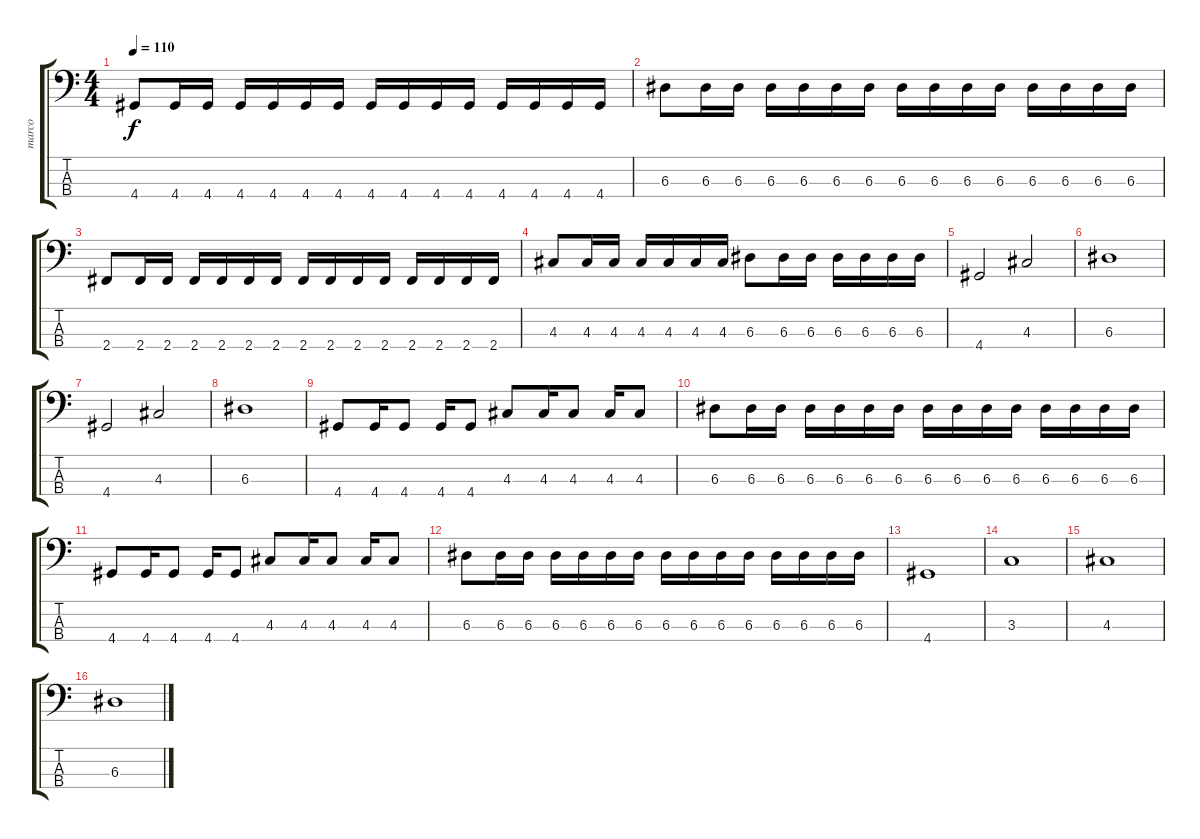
\track ("marco" "marco") {instrument electricbassfinger}
\staff {score tabs}
\tuning (G2 D2 A1 E1) {hide}
\ts (4 4)
\tempo 110
\clef f4
\ks c
4.4.8{dy f} 4.4.16 4.4.16 4.4.16 4.4.16 4.4.16 4.4.16 4.4.16 4.4.16 4.4.16 4.4.16 4.4.16 4.4.16 4.4.16 4.4.16 |
6.3.8 6.3.16 6.3.16 6.3.16 6.3.16 6.3.16 6.3.16 6.3.16 6.3.16 6.3.16 6.3.16 6.3.16 6.3.16 6.3.16 6.3.16 |
2.4.8 2.4.16 2.4.16 2.4.16 2.4.16 2.4.16 2.4.16 2.4.16 2.4.16 2.4.16 2.4.16 2.4.16 2.4.16 2.4.16 2.4.16 |
4.3.8 4.3.16 4.3.16 4.3.16 4.3.16 4.3.16 4.3.16 6.3.8 6.3.16 6.3.16 6.3.16 6.3.16 6.3.16 6.3.16 |
4.4.2 4.3.2 |
6.3.1 |
4.4.2 4.3.2 |
6.3.1 |
4.4.8 4.4.16 4.4.8 4.4.16 4.4.8 4.3.8 4.3.16 4.3.8 4.3.16 4.3.8 |
6.3.8 6.3.16 6.3.16 6.3.16 6.3.16 6.3.16 6.3.16 6.3.16 6.3.16 6.3.16 6.3.16 6.3.16 6.3.16 6.3.16 6.3.16 |
4.4.8 4.4.16 4.4.8 4.4.16 4.4.8 4.3.8 4.3.16 4.3.8 4.3.16 4.3.8 |
6.3.8 6.3.16 6.3.16 6.3.16 6.3.16 6.3.16 6.3.16 6.3.16 6.3.16 6.3.16 6.3.16 6.3.16 6.3.16 6.3.16 6.3.16 |
4.4.1 |
3.3.1 |
4.3.1 |
6.3.1
